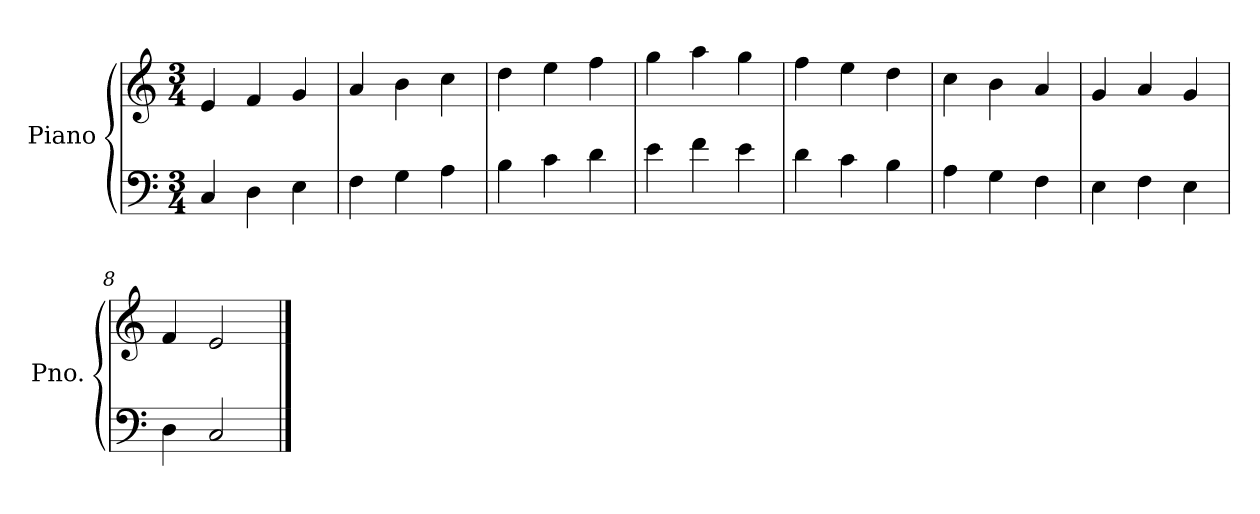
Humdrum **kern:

**kern	**kern
*part1	*part1
*staff2	*staff1
*I"Piano	*
*I'Pno.	*
*clefF4	*clefG2
*k[]	*k[]
*C:	*C:
*M3/4	*M3/4
=1	=1
4C/	4e/
4D\	4f/
4E\	4g/
=2	=2
4F\	4a/
4G\	4b\
4A\	4cc\
=3	=3
4B\	4dd\
4c\	4ee\
4d\	4ff\
=4	=4
4e\	4gg\
4f\	4aa\
4e\	4gg\
!!LO:LB:g=z
=5	=5
4d\	4ff\
4c\	4ee\
4B\	4dd\
=6	=6
4A\	4cc\
4G\	4b\
4F\	4a/
=7	=7
4E\	4g/
4F\	4a/
4E\	4g/
=8	=8
4D\	4f/
2C/	2e/
==	==
*-	*-
